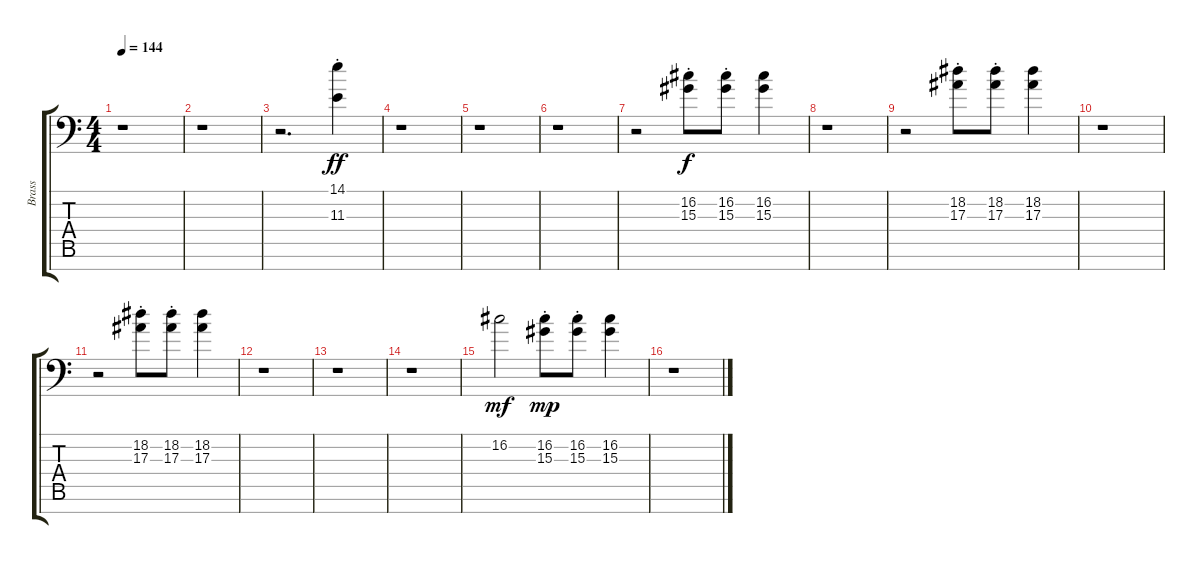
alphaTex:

\track ("Brass" "Brass") {instrument brasssection}
\staff {score tabs}
\tuning (D4 A3 F3 C3 G2 D2 A1) {hide}
\ts (4 4)
\tempo 144
\clef f4
\ks c
r.1{dy f} |
r.1 |
r.2{d} (14.1{st} 11.3{st}).4{dy ff} |
r.1 |
r.1 |
r.1 |
r.2 (16.2{st} 15.3{st}).8{dy f} (16.2{st} 15.3{st}).8 (16.2 15.3).4 |
r.1 |
r.2 (18.2{st} 17.3{st}).8 (18.2{st} 17.3{st}).8 (18.2 17.3).4 |
r.1 |
r.2 (18.2{st} 17.3{st}).8 (18.2{st} 17.3{st}).8 (18.2 17.3).4 |
r.1 |
r.1 |
r.1 |
16.2.2{dy mf} (16.2{st} 15.3{st}).8{dy mp} (16.2{st} 15.3{st}).8 (16.2 15.3).4 |
r.1
